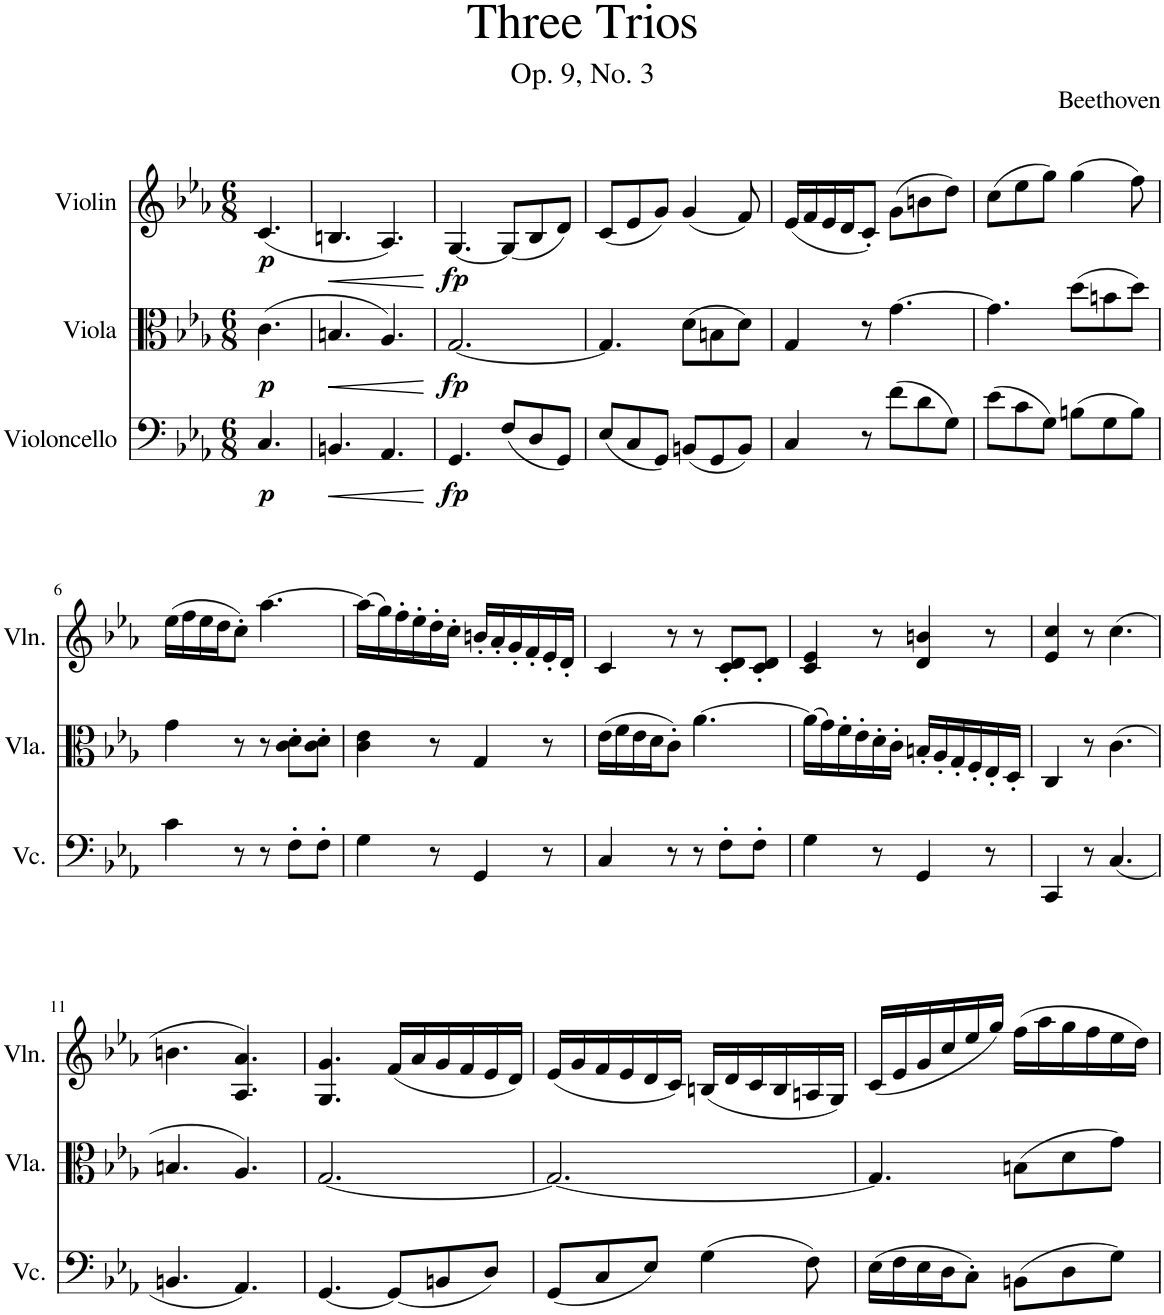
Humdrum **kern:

**kern	**dynam	**kern	**dynam	**kern	**dynam
*part3	*part3	*part2	*part2	*part1	*part1
*staff3	*staff3	*staff2	*staff2	*staff1	*staff1
*I"Violoncello	*	*I"Viola	*	*I"Violin	*
*I'Vc.	*	*I'Vla.	*	*I'Vln.	*
*clefF4	*	*clefC3	*	*clefG2	*
*k[b-e-a-]	*	*k[b-e-a-]	*	*k[b-e-a-]	*
*M6/8	*	*M6/8	*	*M6/8	*
=	=	=	=	=	=
!	!LO:DY:b	!	!LO:DY:b	!	!LO:DY:b
4.C/	p	(4.c\	p	(<4.c/	p
=1	=1	=1	=1	=1	=1
!	!LO:HP:b	!	!LO:HP:b	!	!LO:HP:b
4.BBn/	<	4.Bn/	<	4.Bn/	<
4.AA-/	.	4.A-/)	.	4.A-/)	.
.	[	.	[	.	[
=2	=2	=2	=2	=2	=2
!	!LO:DY:b	!	!LO:DY:b	!	!LO:DY:b
4.GG/	fp	[2.G/	fp	[4.G/	fp
(8F/L	.	.	.	(8G/L]	.
8D/	.	.	.	8B-/	.
8GG/J)	.	.	.	8d/J)	.
=3	=3	=3	=3	=3	=3
(8E-/L	.	4.G/]	.	(8c/L	.
8C/	.	.	.	8e-/	.
8GG/J)	.	.	.	8g/J)	.
(8BBn/L	.	(8d\L	.	(4g/	.
8GG/	.	8Bn\	.	.	.
8BB/J)	.	8d\J)	.	8f/)	.
=4	=4	=4	=4	=4	=4
4C/	.	4G/	.	(16e-/LL	.
.	.	.	.	16f/	.
.	.	.	.	16e-/	.
.	.	.	.	16d/J	.
8r	.	8r	.	8c'/J)	.
(8f\L	.	[4.g\	.	(8g\L	.
8d\	.	.	.	8bn\	.
8G\J)	.	.	.	8dd\J)	.
=5	=5	=5	=5	=5	=5
(8e-\L	.	4.g\]	.	(8cc\L	.
8c\	.	.	.	8ee-\	.
8G\J)	.	.	.	8gg\J)	.
(8Bn\L	.	(8dd\L	.	(4gg\	.
8G\	.	8bn\	.	.	.
8B\J)	.	8dd\J)	.	8ff\)	.
!!LO:LB:g=z
=6	=6	=6	=6	=6	=6
4c\	.	4g\	.	(16ee-\LL	.
.	.	.	.	16ff\	.
.	.	.	.	16ee-\	.
.	.	.	.	16dd\J	.
8r	.	8r	.	8cc'\J)	.
8r	.	8r	.	[4.aa-\	.
8F'\L	.	8c\' 8d\'L	.	.	.
8F'\J	.	8c\' 8d\'J	.	.	.
=7	=7	=7	=7	=7	=7
4G\	.	4c\ 4e-\	.	(16aa-\LL]	.
.	.	.	.	16gg\)	.
.	.	.	.	16ff'\	.
.	.	.	.	16ee-'\	.
8r	.	8r	.	16dd'\	.
.	.	.	.	16cc'\JJ	.
4GG/	.	4G/	.	16bn'/LL	.
.	.	.	.	16a-'/	.
.	.	.	.	16g'/	.
.	.	.	.	16f'/	.
8r	.	8r	.	16e-'/	.
.	.	.	.	16d'/JJ	.
=8	=8	=8	=8	=8	=8
4C/	.	(16e-\LL	.	4c/	.
.	.	16f\	.	.	.
.	.	16e-\	.	.	.
.	.	16d\J	.	.	.
8r	.	8c'\J)	.	8r	.
8r	.	[4.a-\	.	8r	.
8F'\L	.	.	.	8c/' 8d/'L	.
8F'\J	.	.	.	8c/' 8d/'J	.
=9	=9	=9	=9	=9	=9
4G\	.	(16a-\LL]	.	4c/ 4e-/	.
.	.	16g\)	.	.	.
.	.	16f'\	.	.	.
.	.	16e-'\	.	.	.
8r	.	16d'\	.	8r	.
.	.	16c'\JJ	.	.	.
4GG/	.	16Bn'/LL	.	4d/ 4bn/	.
.	.	16A-'/	.	.	.
.	.	16G'/	.	.	.
.	.	16F'/	.	.	.
8r	.	16E-'/	.	8r	.
.	.	16D'/JJ	.	.	.
=10	=10	=10	=10	=10	=10
4CC/	.	4C/	.	4e-/ 4cc/	.
8r	.	8r	.	8r	.
(4.C/	.	(4.c\	.	(4.cc\	.
!!LO:LB:g=z
=11	=11	=11	=11	=11	=11
4.BBn/	.	4.Bn/	.	4.bn\	.
4.AA-/)	.	4.A-/)	.	4.A-/ 4.a-/)	.
=12	=12	=12	=12	=12	=12
[4.GG/	.	[2.G/	.	4.G/ 4.g/	.
(8GG/L]	.	.	.	(16f/LL	.
.	.	.	.	16a-/	.
8BBn/	.	.	.	16g/	.
.	.	.	.	16f/	.
8D/J)	.	.	.	16e-/	.
.	.	.	.	16d/JJ)	.
=13	=13	=13	=13	=13	=13
(8GG/L	.	2.G/_	.	(16e-/LL	.
.	.	.	.	16g/	.
8C/	.	.	.	16f/	.
.	.	.	.	16e-/	.
8E-/J)	.	.	.	16d/	.
.	.	.	.	16c/JJ)	.
(4G\	.	.	.	(16Bn/LL	.
.	.	.	.	16d/	.
.	.	.	.	16c/	.
.	.	.	.	16B/	.
8F\)	.	.	.	16An/	.
.	.	.	.	16G/JJ)	.
=14	=14	=14	=14	=14	=14
(16E-\LL	.	4.G/]	.	(16c/LL	.
16F\	.	.	.	16e-/	.
16E-\	.	.	.	16g/	.
16D\J	.	.	.	16cc/	.
8C'\J)	.	.	.	16ee-/	.
.	.	.	.	16gg/JJ)	.
(8BBn\L	.	(8Bn\L	.	(16ff\LL	.
.	.	.	.	16aa-\	.
8D\	.	8d\	.	16gg\	.
.	.	.	.	16ff\	.
8G\J)	.	8g\J)	.	16ee-\	.
.	.	.	.	16dd\JJ)	.
=	=	=	=	=	=
*-	*-	*-	*-	*-	*-
